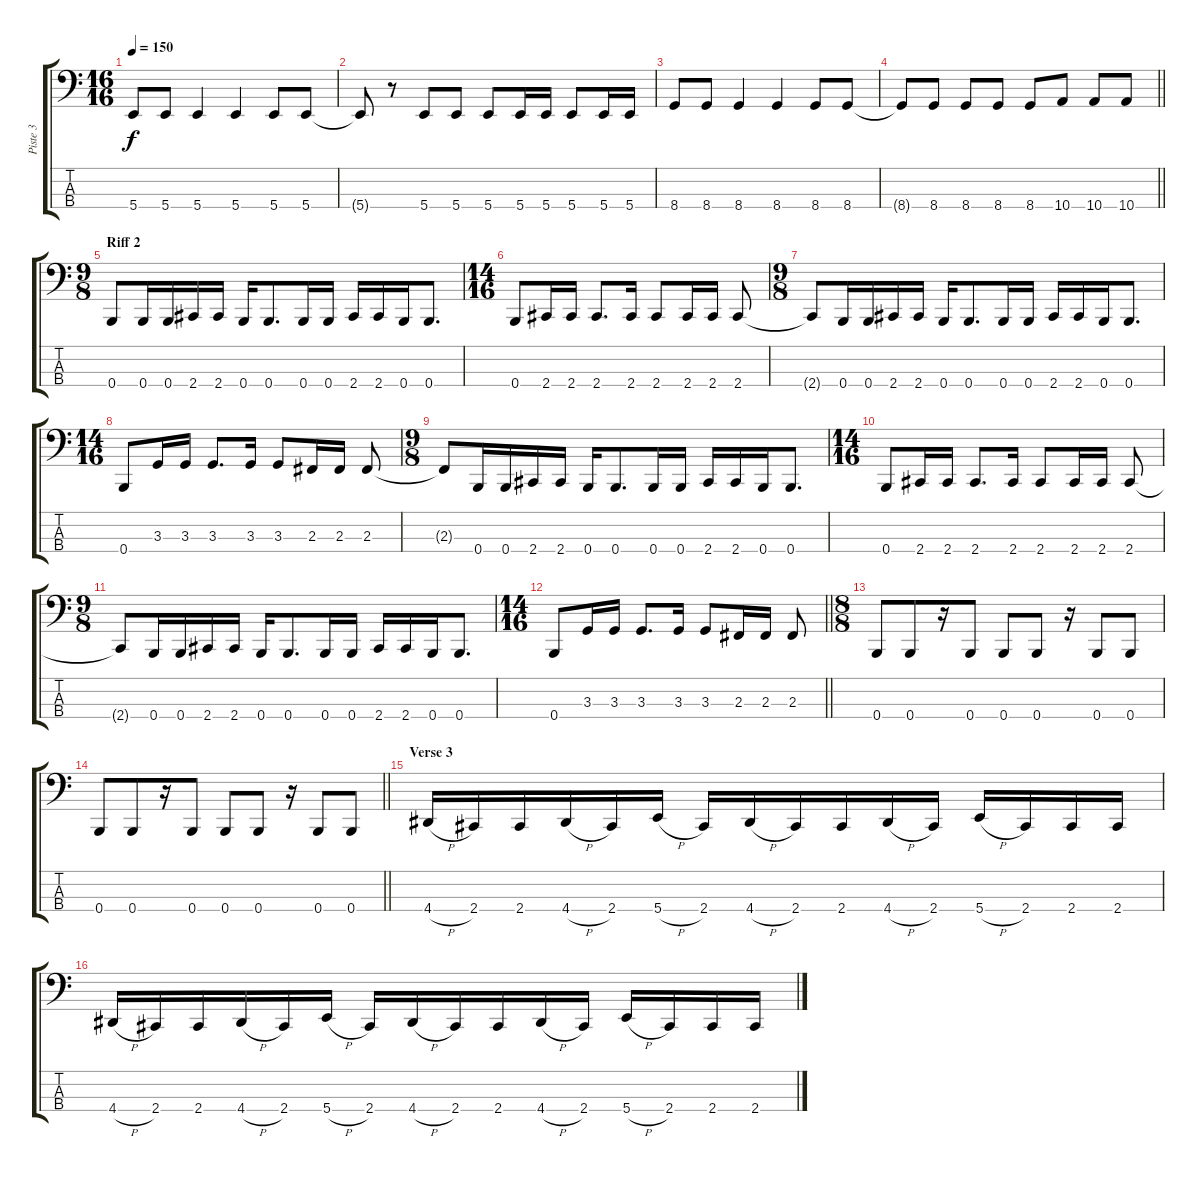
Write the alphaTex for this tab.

\track ("Piste 3" "Piste 3") {instrument electricbasspick}
\staff {score tabs}
\tuning (D2 A1 E1 B0) {hide}
\ts (16 16)
\tempo 150
\clef f4
\ks c
5.4.8{dy f} 5.4.8 5.4.4 5.4.4 5.4.8 5.4.8 |
5.4{t}.8 r.8 5.4.8 5.4.8 5.4.8 5.4.16 5.4.16 5.4.8 5.4.16 5.4.16 |
8.4.8 8.4.8 8.4.4 8.4.4 8.4.8 8.4.8 |
\barLineRight lightlight
8.4{t}.8 8.4.8 8.4.8 8.4.8 8.4.8 10.4.8 10.4.8 10.4.8 |
\ts (9 8)
\section ("" "Riff 2")
0.4.8 0.4.16 0.4.16 2.4.16 2.4.16 0.4.16 0.4.8{d} 0.4.16 0.4.16 2.4.16 2.4.16 0.4.16 0.4.8{d} |
\ts (14 16)
0.4.8 2.4.16 2.4.16 2.4.8{d} 2.4.16 2.4.8 2.4.16 2.4.16 2.4.8 |
\ts (9 8)
2.4{t}.8 0.4.16 0.4.16 2.4.16 2.4.16 0.4.16 0.4.8{d} 0.4.16 0.4.16 2.4.16 2.4.16 0.4.16 0.4.8{d} |
\ts (14 16)
0.4.8 3.3.16 3.3.16 3.3.8{d} 3.3.16 3.3.8 2.3.16 2.3.16 2.3.8 |
\ts (9 8)
2.3{t}.8 0.4.16 0.4.16 2.4.16 2.4.16 0.4.16 0.4.8{d} 0.4.16 0.4.16 2.4.16 2.4.16 0.4.16 0.4.8{d} |
\ts (14 16)
0.4.8 2.4.16 2.4.16 2.4.8{d} 2.4.16 2.4.8 2.4.16 2.4.16 2.4.8 |
\ts (9 8)
2.4{t}.8 0.4.16 0.4.16 2.4.16 2.4.16 0.4.16 0.4.8{d} 0.4.16 0.4.16 2.4.16 2.4.16 0.4.16 0.4.8{d} |
\ts (14 16)
\barLineRight lightlight
0.4.8 3.3.16 3.3.16 3.3.8{d} 3.3.16 3.3.8 2.3.16 2.3.16 2.3.8 |
\ts (8 8)
0.4.8 0.4.8 r.16 0.4.8 0.4.8 0.4.8 r.16 0.4.8 0.4.8 |
\barLineRight lightlight
0.4.8 0.4.8 r.16 0.4.8 0.4.8 0.4.8 r.16 0.4.8 0.4.8 |
\section ("" "Verse 3")
4.4{h}.16 2.4.16 2.4.16 4.4{h}.16 2.4.16 5.4{h}.16 2.4.16 4.4{h}.16 2.4.16 2.4.16 4.4{h}.16 2.4.16 5.4{h}.16 2.4.16 2.4.16 2.4.16 |
4.4{h}.16 2.4.16 2.4.16 4.4{h}.16 2.4.16 5.4{h}.16 2.4.16 4.4{h}.16 2.4.16 2.4.16 4.4{h}.16 2.4.16 5.4{h}.16 2.4.16 2.4.16 2.4.16
